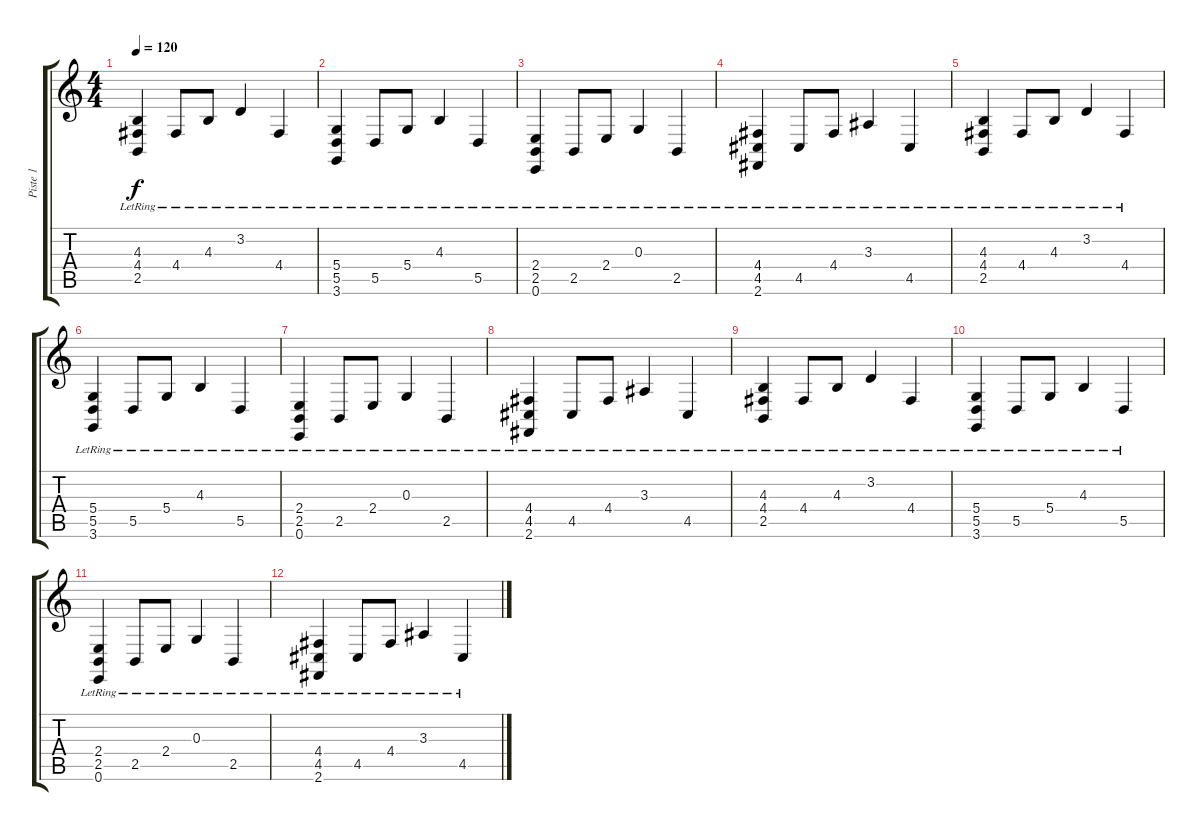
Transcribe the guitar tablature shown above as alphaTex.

\track ("Piste 1" "Piste 1") {instrument stringensemble1}
\staff {score tabs}
\tuning (E4 B3 G3 D3 A2 E2) {hide}
\ts (4 4)
\tempo 120
\clef g2
\ks c
(4.3{lr} 4.4{lr} 2.5{lr}).4{dy f} 4.4{lr}.8 4.3{lr}.8 3.2{lr}.4 4.4{lr}.4 |
(5.4{lr} 5.5{lr} 3.6{lr}).4 5.5{lr}.8 5.4{lr}.8 4.3{lr}.4 5.5{lr}.4 |
(2.4{lr} 2.5{lr} 0.6{lr}).4 2.5{lr}.8 2.4{lr}.8 0.3{lr}.4 2.5{lr}.4 |
(4.4{lr} 4.5{lr} 2.6{lr}).4 4.5{lr}.8 4.4{lr}.8 3.3{lr}.4 4.5{lr}.4 |
(4.3{lr} 4.4{lr} 2.5{lr}).4 4.4{lr}.8 4.3{lr}.8 3.2{lr}.4 4.4{lr}.4 |
(5.4{lr} 5.5{lr} 3.6{lr}).4 5.5{lr}.8 5.4{lr}.8 4.3{lr}.4 5.5{lr}.4 |
(2.4{lr} 2.5{lr} 0.6{lr}).4 2.5{lr}.8 2.4{lr}.8 0.3{lr}.4 2.5{lr}.4 |
(4.4{lr} 4.5{lr} 2.6{lr}).4 4.5{lr}.8 4.4{lr}.8 3.3{lr}.4 4.5{lr}.4 |
(4.3{lr} 4.4{lr} 2.5{lr}).4 4.4{lr}.8 4.3{lr}.8 3.2{lr}.4 4.4{lr}.4 |
(5.4{lr} 5.5{lr} 3.6{lr}).4 5.5{lr}.8 5.4{lr}.8 4.3{lr}.4 5.5{lr}.4 |
(2.4{lr} 2.5{lr} 0.6{lr}).4 2.5{lr}.8 2.4{lr}.8 0.3{lr}.4 2.5{lr}.4 |
(4.4{lr} 4.5{lr} 2.6{lr}).4 4.5{lr}.8 4.4{lr}.8 3.3{lr}.4 4.5{lr}.4
